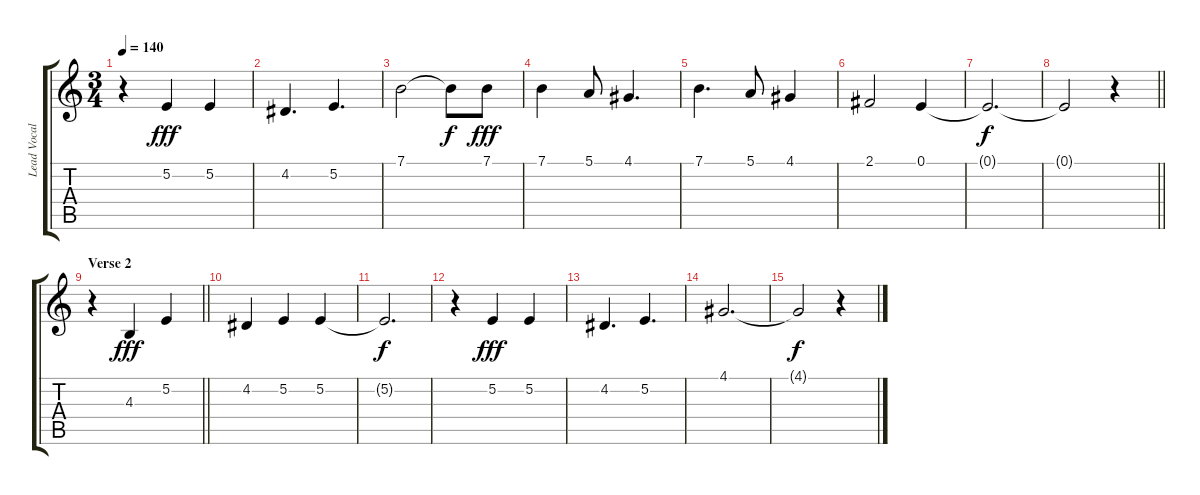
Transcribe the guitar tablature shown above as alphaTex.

\track ("Lead Vocals" "Lead Vocal") {instrument ocarina}
\staff {score tabs}
\tuning (E4 B3 G3 D3 A2 E2) {hide}
\ts (3 4)
\tempo 140
\clef g2
\ks c
r.4{dy f} 5.2.4{dy fff} 5.2.4 |
4.2.4{d} 5.2.4{d} |
7.1.2 7.1{t}.8{dy f} 7.1.8{dy fff} |
7.1.4 5.1.8 4.1.4{d} |
7.1.4{d} 5.1.8 4.1.4 |
2.1.2 0.1.4 |
0.1{t}.2{d dy f} |
\barLineRight lightlight
0.1{t}.2 r.4 |
\section ("" "Verse 2")
\barLineRight lightlight
r.4 4.3.4{dy fff} 5.2.4 |
4.2.4 5.2.4 5.2.4 |
5.2{t}.2{d dy f} |
r.4 5.2.4{dy fff} 5.2.4 |
4.2.4{d} 5.2.4{d} |
4.1.2{d} |
4.1{t}.2{dy f} r.4
